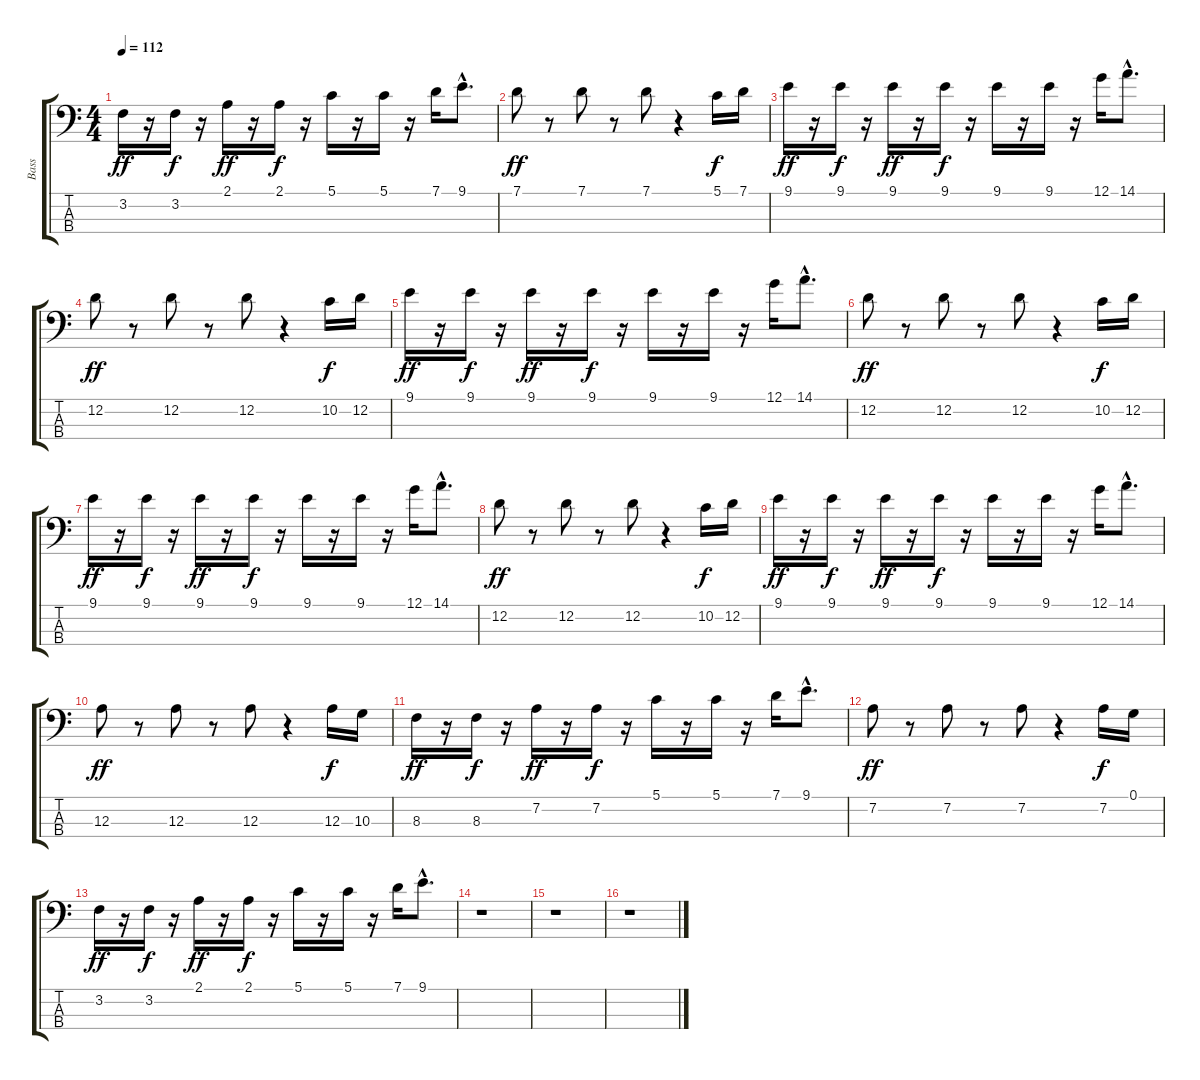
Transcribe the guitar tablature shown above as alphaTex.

\track ("Bass" "Bass") {instrument slapbass1}
\staff {score tabs}
\tuning (G2 D2 A1 E1) {hide}
\ts (4 4)
\tempo 112
\clef f4
\ks c
3.2.16{dy ff} r.16 3.2.16{dy f} r.16 2.1.16{dy ff} r.16 2.1.16{dy f} r.16 5.1.16 r.16 5.1.16 r.16 7.1.16 9.1{hac}.8{d} |
7.1.8{dy ff} r.8 7.1.8 r.8 7.1.8 r.4 5.1.16{dy f} 7.1.16 |
9.1.16{dy ff} r.16 9.1.16{dy f} r.16 9.1.16{dy ff} r.16 9.1.16{dy f} r.16 9.1.16 r.16 9.1.16 r.16 12.1.16 14.1{hac}.8{d} |
12.2.8{dy ff} r.8 12.2.8 r.8 12.2.8 r.4 10.2.16{dy f} 12.2.16 |
9.1.16{dy ff} r.16 9.1.16{dy f} r.16 9.1.16{dy ff} r.16 9.1.16{dy f} r.16 9.1.16 r.16 9.1.16 r.16 12.1.16 14.1{hac}.8{d} |
12.2.8{dy ff} r.8 12.2.8 r.8 12.2.8 r.4 10.2.16{dy f} 12.2.16 |
9.1.16{dy ff} r.16 9.1.16{dy f} r.16 9.1.16{dy ff} r.16 9.1.16{dy f} r.16 9.1.16 r.16 9.1.16 r.16 12.1.16 14.1{hac}.8{d} |
12.2.8{dy ff} r.8 12.2.8 r.8 12.2.8 r.4 10.2.16{dy f} 12.2.16 |
9.1.16{dy ff} r.16 9.1.16{dy f} r.16 9.1.16{dy ff} r.16 9.1.16{dy f} r.16 9.1.16 r.16 9.1.16 r.16 12.1.16 14.1{hac}.8{d} |
12.3.8{dy ff} r.8 12.3.8 r.8 12.3.8 r.4 12.3.16{dy f} 10.3.16 |
8.3.16{dy ff} r.16 8.3.16{dy f} r.16 7.2.16{dy ff} r.16 7.2.16{dy f} r.16 5.1.16 r.16 5.1.16 r.16 7.1.16 9.1{hac}.8{d} |
7.2.8{dy ff} r.8 7.2.8 r.8 7.2.8 r.4 7.2.16{dy f} 0.1.16 |
3.2.16{dy ff} r.16 3.2.16{dy f} r.16 2.1.16{dy ff} r.16 2.1.16{dy f} r.16 5.1.16 r.16 5.1.16 r.16 7.1.16 9.1{hac}.8{d} |
r.1 |
r.1 |
r.1
